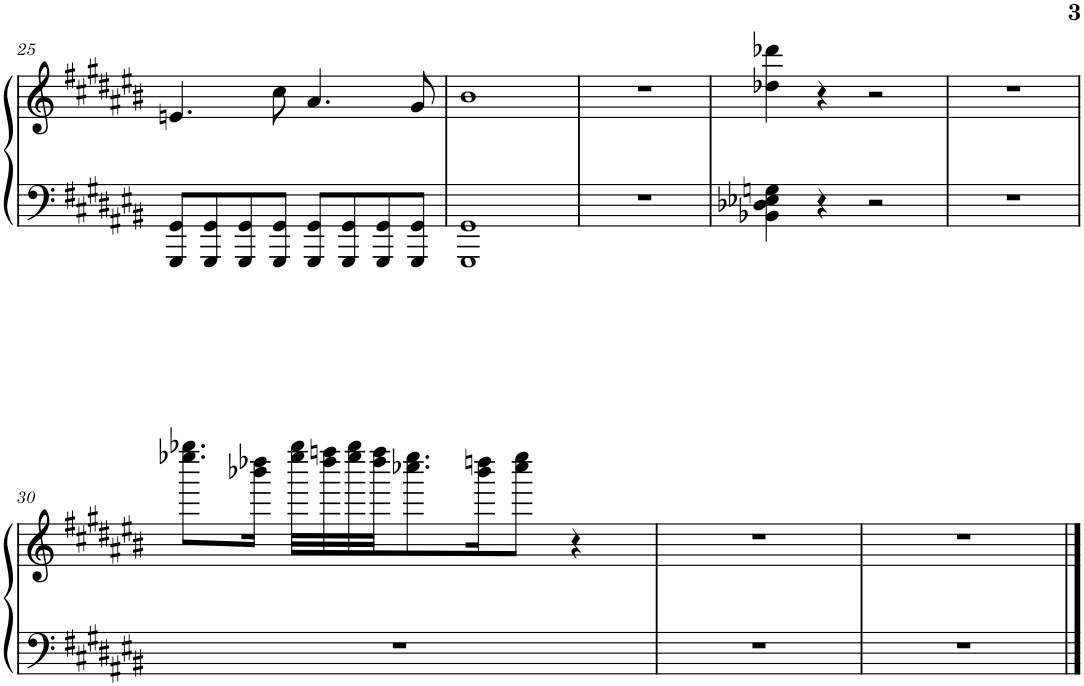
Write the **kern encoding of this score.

**kern	**kern
*part1	*part1
*staff2	*staff1
*I"Piano	*
*I'Pno.	*
!!LO:PB:g=z
*clefF4	*clefG2
*k[f#c#g#d#a#e#b#]	*k[f#c#g#d#a#e#b#]
*M4/4	*M4/4
=25	=25
8GGG#/ 8GG#/L	4.en/
8GGG#/ 8GG#/	.
8GGG#/ 8GG#/	.
8GGG#/ 8GG#/J	8cc#\
8GGG#/ 8GG#/L	4.a#/
8GGG#/ 8GG#/	.
8GGG#/ 8GG#/	.
8GGG#/ 8GG#/J	8g#/
=26	=26
1GGG# 1GG#	1b#
=27	=27
1r	1r
=28	=28
4BB-X\ 4D-X\ 4E-X\ 4Gn\	4dd-X\ 4ddd-X\
4r	4r
2r	2r
=29	=29
1r	1r
!!LO:LB:g=z
=30	=30
1r	8.eeee-X\ 8.gggg-X\L
.	16bbb-X\ 16dddd-X\Jk
.	32eeee-\ 32gggg-\LLL
.	32dddd-\ 32ffffn\
.	32eeee-\ 32gggg-\
.	32dddd-\ 32ffff\JJ
.	8.cccc-X\ 8.eeee-\
.	16bbb-\ 16ddddn\K
.	8cccc-\ 8eeee-\J
.	4r
=31	=31
1r	1r
=32	=32
1r	1r
==	==
*-	*-
